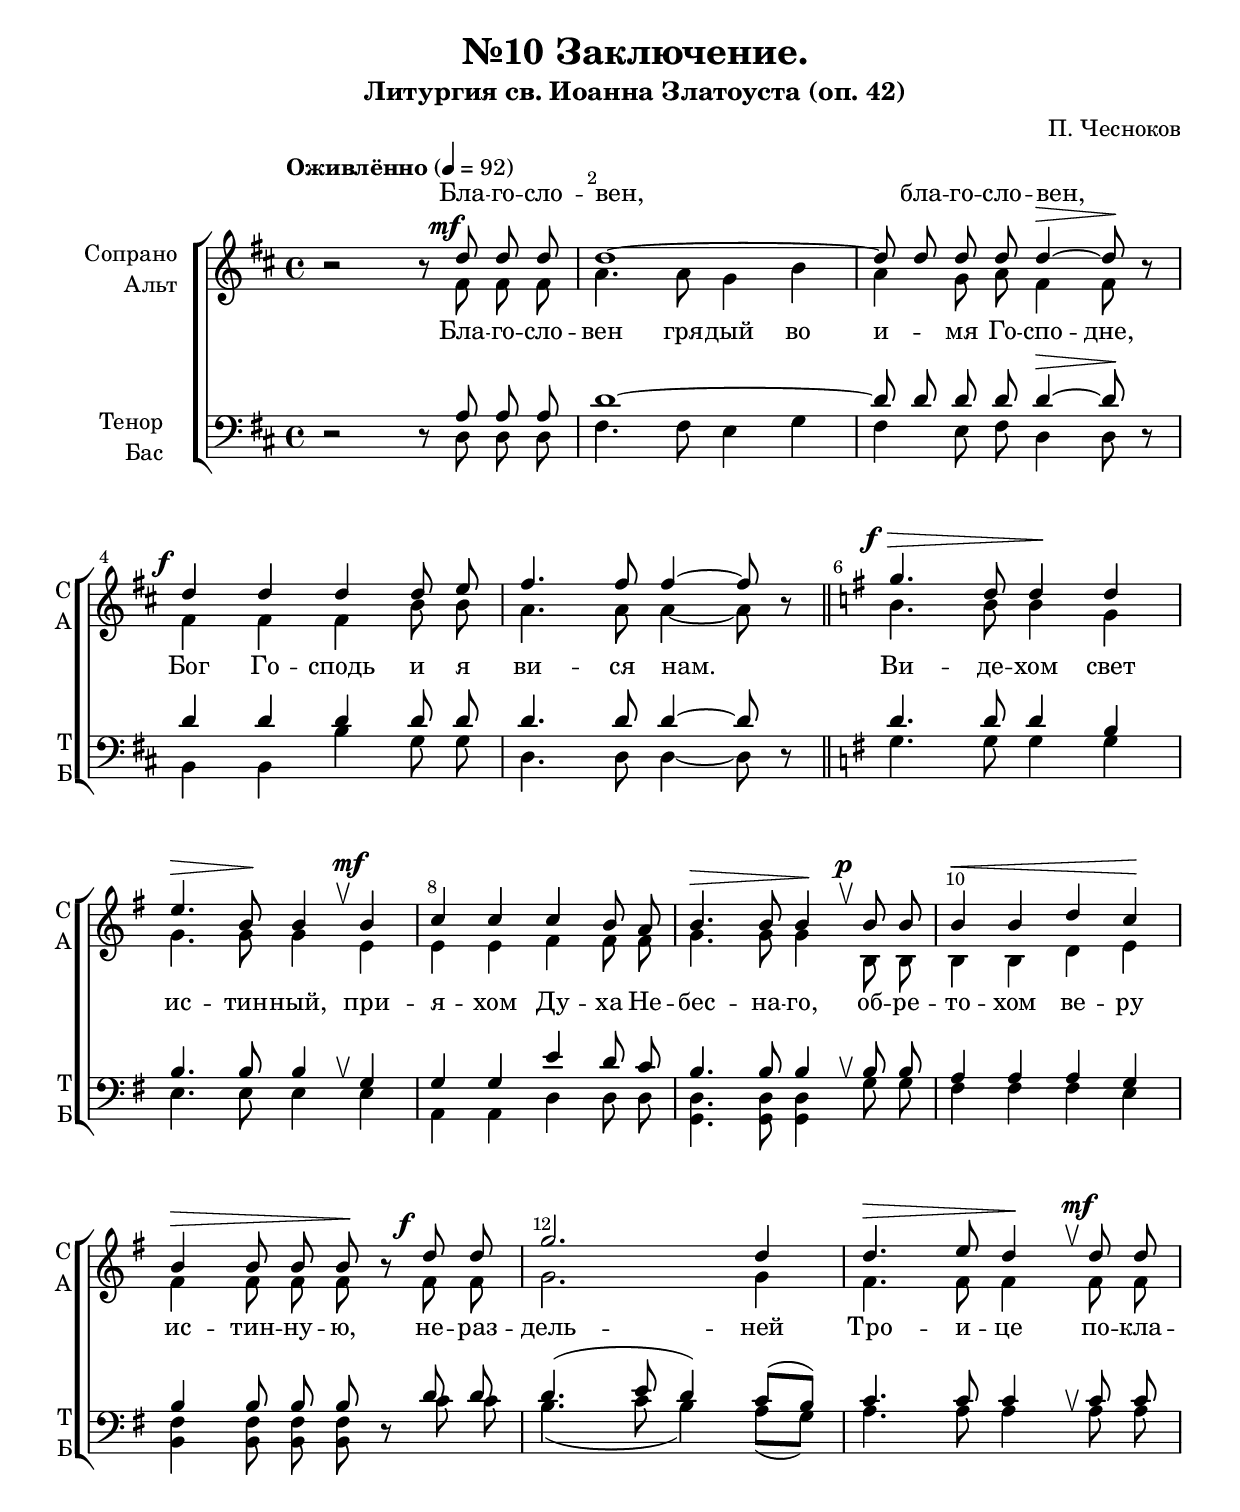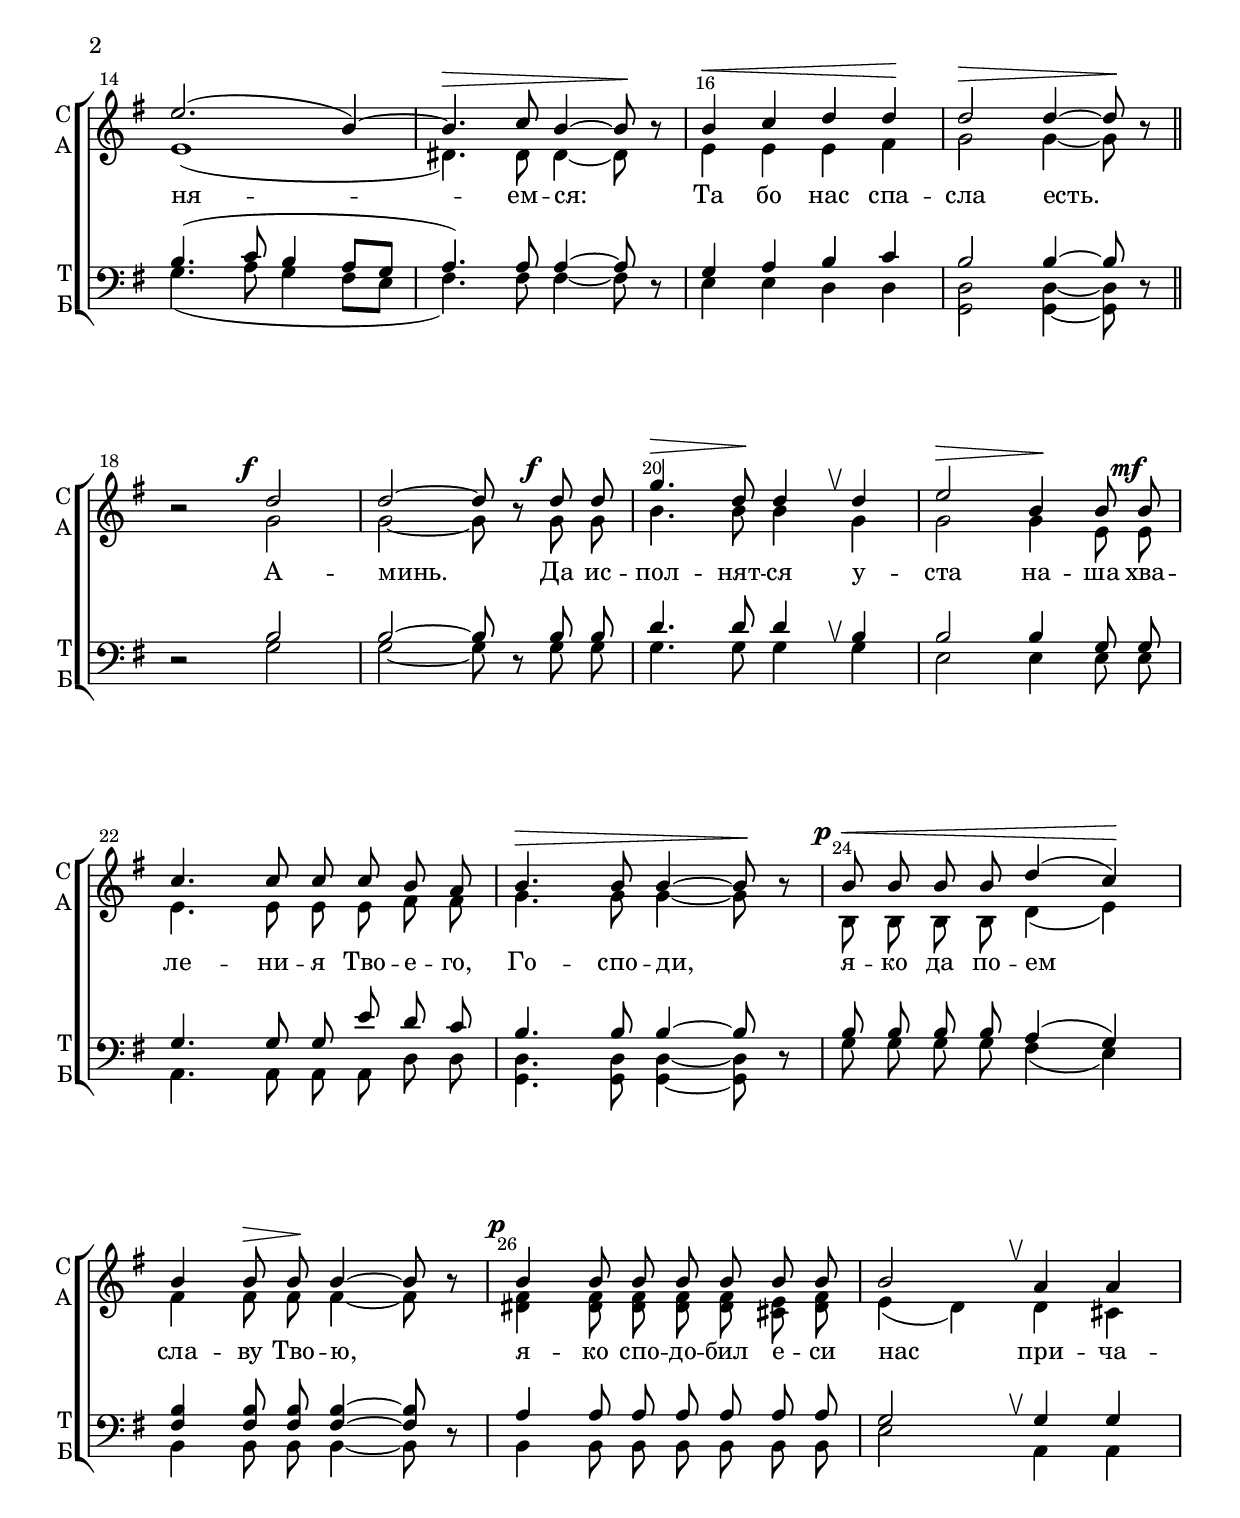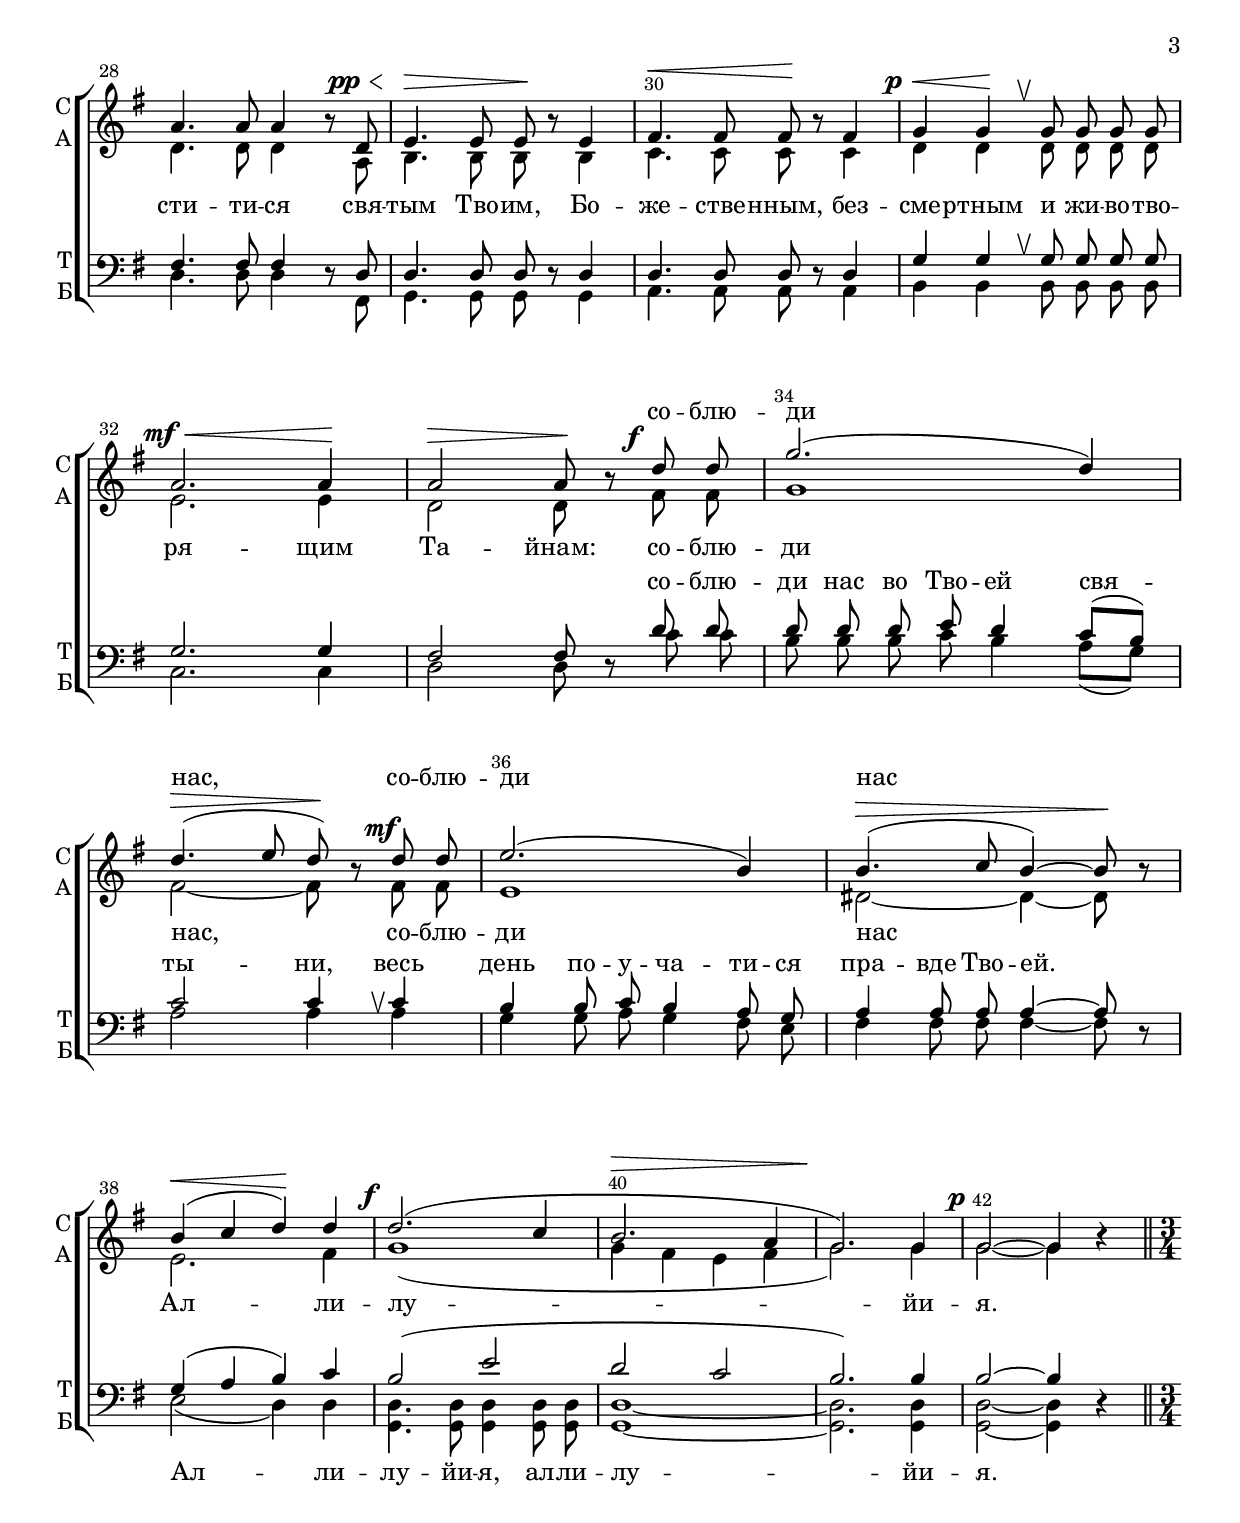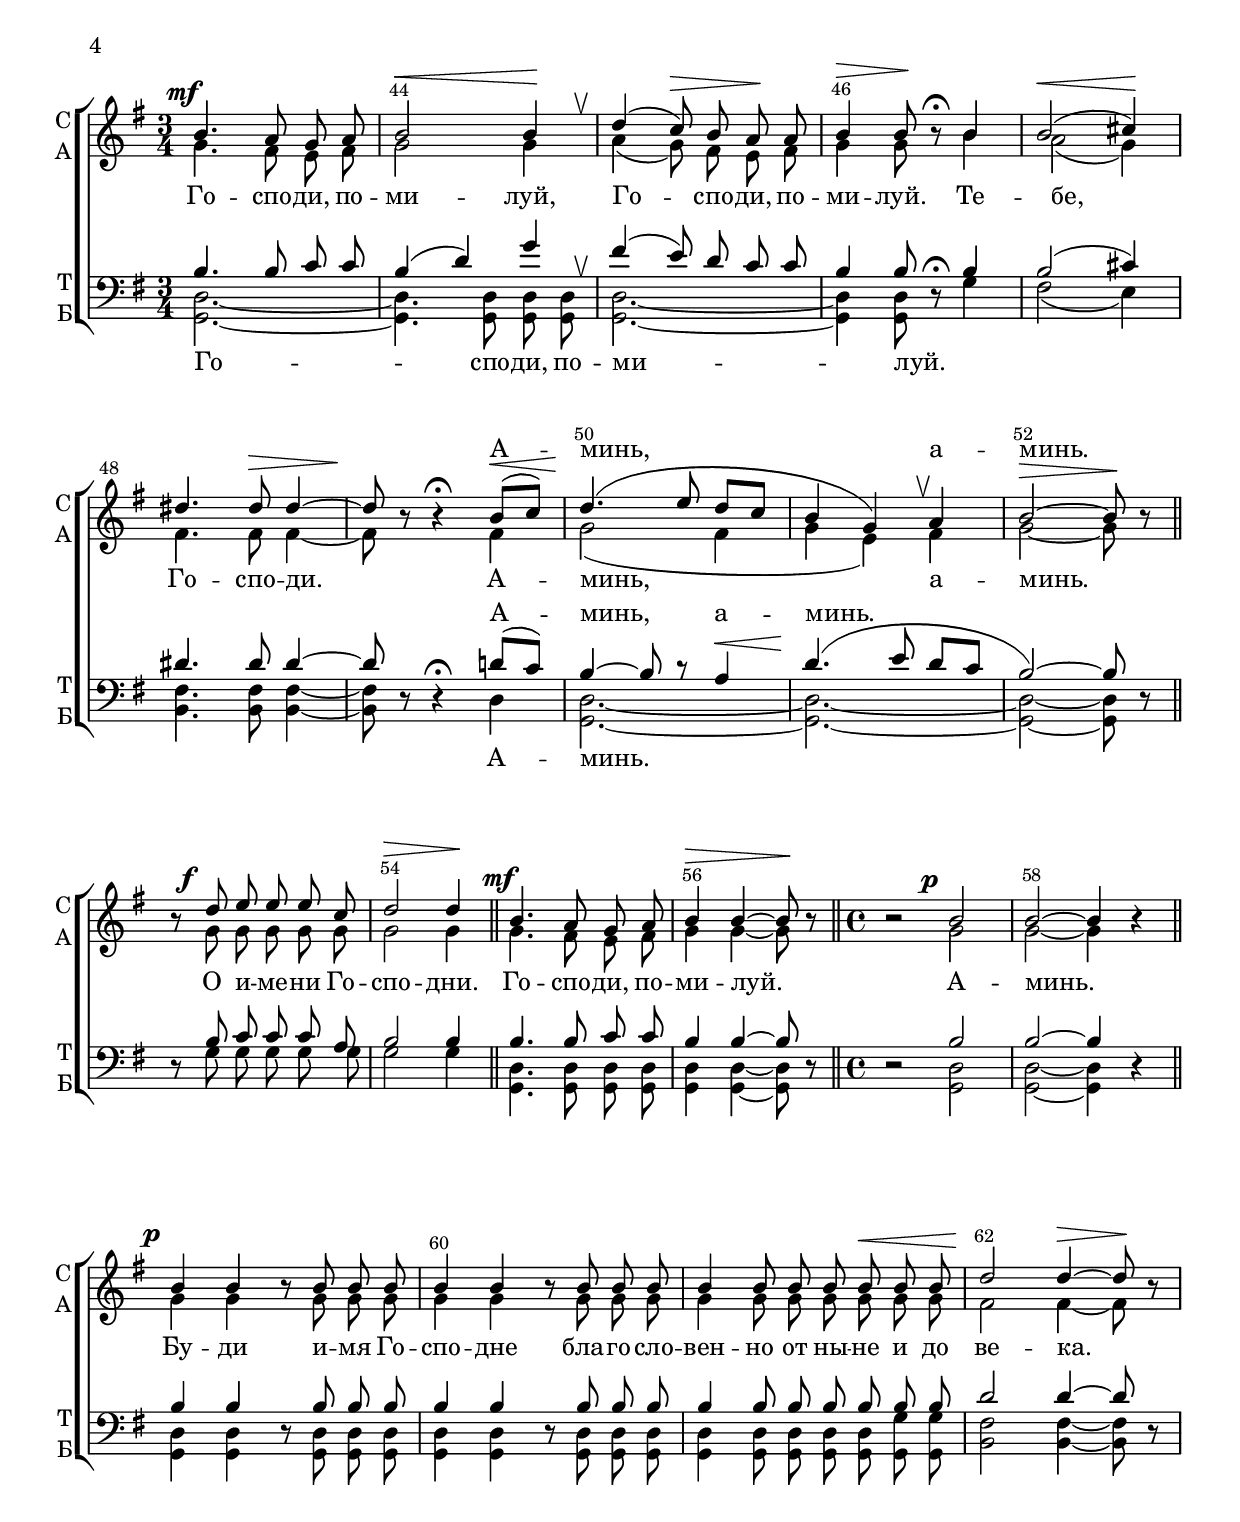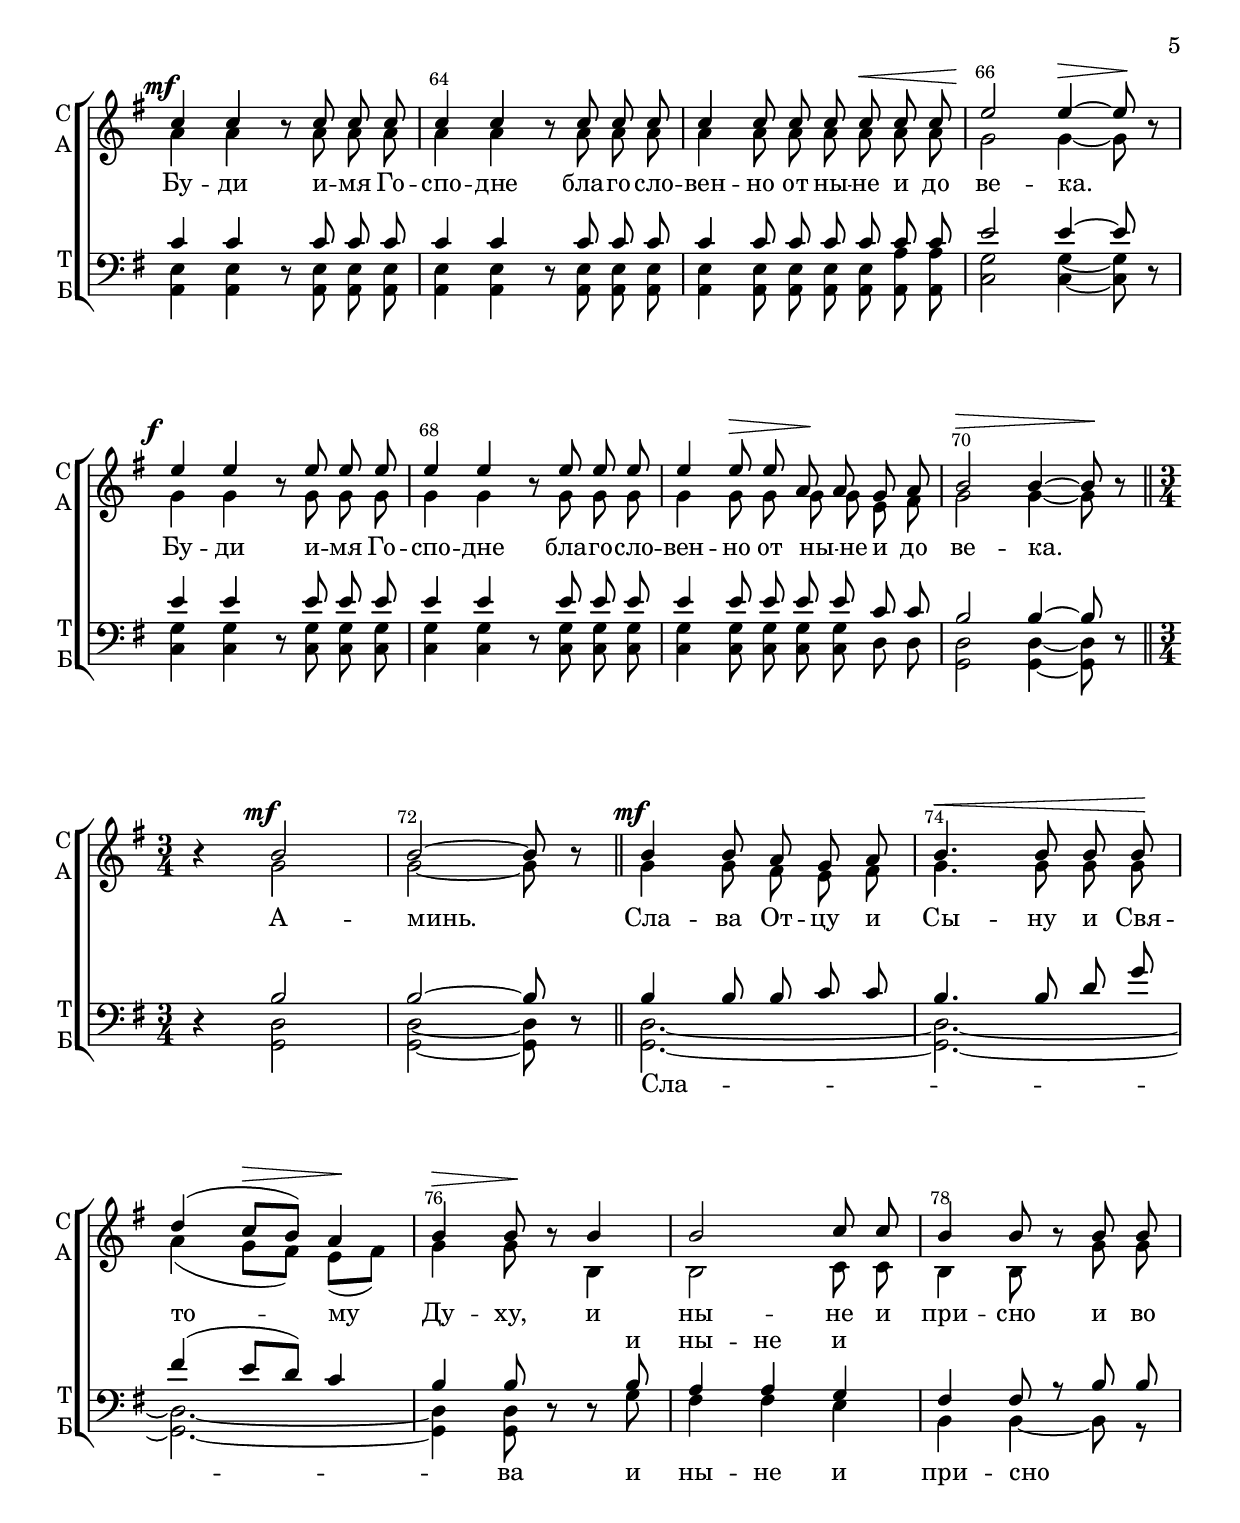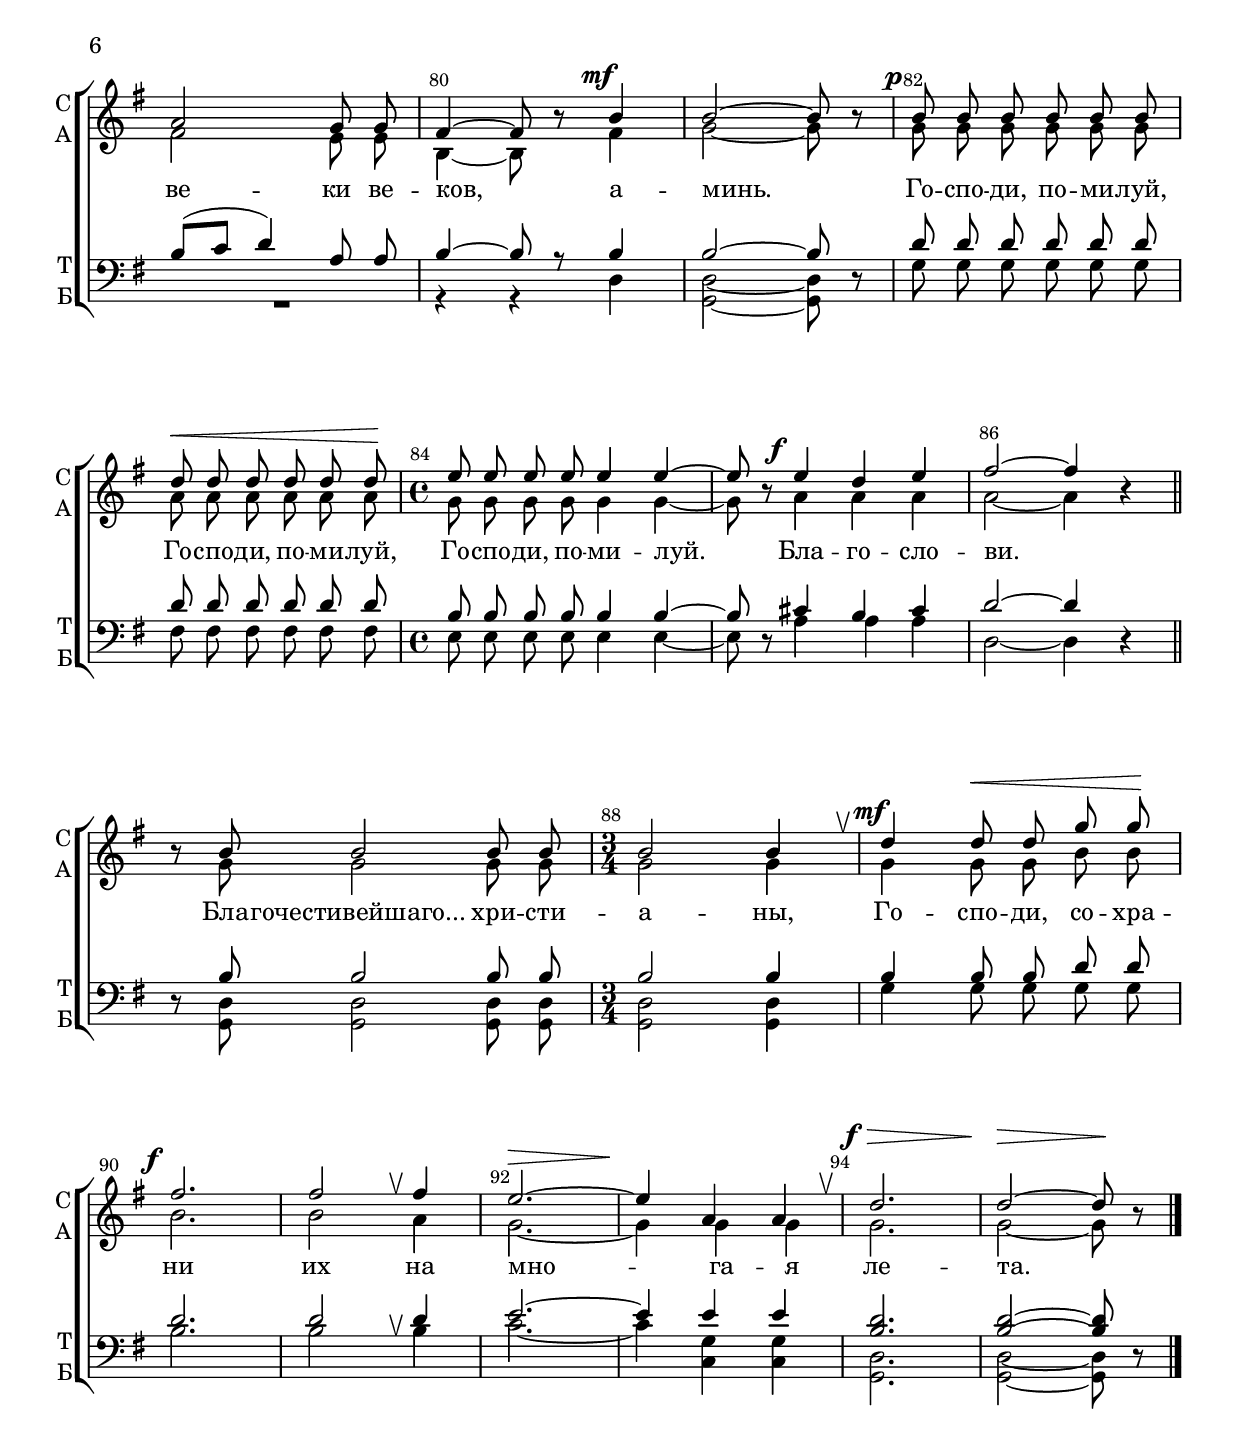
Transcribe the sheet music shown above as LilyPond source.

\version "2.24.0"

% закомментируйте строку ниже, чтобы получался pdf с навигацией
%#(ly:set-option 'point-and-click #f)
#(ly:set-option 'midi-extension "mid")
#(ly:set-option 'embed-source-code #t) % внедряем исходник как аттач к pdf
#(set-default-paper-size "a4")
%#(set-global-staff-size 18)

\header {
  subtitle = "Литургия св. Иоанна Златоуста (оп. 42)"
  title = "№10 Заключение."
  composer = "П. Чесноков"
  %opus = "оп. 42"
  % Удалить строку версии LilyPond 
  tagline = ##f
}


abr = { \break }
%abr = \tag #'BR { \break }
%abr = {}

pbr = { \pageBreak }
%pbr = {}

% alternative breathe
breathess = { \once \override BreathingSign.text = \markup { \musicglyph #"scripts.tickmark" } \breathe }
breathes = { \tag #'V1 \tag #'V3  { \once \override BreathingSign.text = \markup { \musicglyph #"scripts.upbow" } } \tag #'V2 \tag #'V4 { \once \override BreathingSign.text = \markup { \line { \translate #'(0 . -7) \musicglyph #"scripts.upbow"  } } } \breathe }

melon = { \set melismaBusyProperties = #'() }

meloff = { \unset melismaBusyProperties }
solo = ^\markup\italic"Соло"
tutti =  ^\markup\italic"tutti"

co = \cadenzaOn
cof = \cadenzaOff
cb = { \cadenzaOff \bar "||" }
cbr = { \bar "" }
cbar = { \cadenzaOff \bar "|" \cadenzaOn }
stemOff = { \hide Staff.Stem }
nat = { \once \hide Accidental }
%stemOn = { \unHideNotes Staff.Stem }



% alternative partial - for repeats
partiall = { \set Timing.measurePosition = #(ly:make-moment -1/4) }

% compress multi-measure rests
multirests = { \override MultiMeasureRest.expand-limit = #1 \set Score.skipBars = ##t }

% mark with numbers in squares
squaremarks = {  \set Score.rehearsalMarkFormatter = #format-mark-box-numbers }

% move dynamics a bit left (to be not up/under the note, but before)
placeDynamicsLeft = { \override DynamicText.X-offset = #-2.5 }

% make music onevoice in V1 and V3, and hide it in V2, V4
all = #(define-music-function (rest) (ly:music?)
        #{
          \tag #'(V1 V3) { \once \override Rest.voiced-position=0 $rest }
          \tag #'(V2 V4) { \once \hide $rest }
         #})

%make visible number of every 2-nd bar
secondbar = {
  \override Score.BarNumber.break-visibility = #end-of-line-invisible
  \override Score.BarNumber.X-offset = #1
  \override Score.BarNumber.self-alignment-X = #LEFT
  \set Score.barNumberVisibility = #(every-nth-bar-number-visible 2)
}

global = {
  \secondbar
  \multirests
  \placeDynamicsLeft
  
  \key d \major
  \time 4/4
  \autoBeamOff
}

zakluchenie_soprano = \relative c'' {
  \global
  \dynamicUp
  \tempo "Оживлённо" 4=92
  
  %page 39
  r2 r8 d8\mf 8 8 |
  1~ |
  8 8 8 8 4~\> 8\! r | \abr
  
  4\f 4 4 8 e |
  fis4. 8 4~8 r \section
  \key g\major g4.\f\> d8 d4\! 4 | \abr
  
  e4.\> b8\! b4 \breathes b\mf |
  c c c b8 a |
  b4.\> b8 b4\! \breathes b8\p b |
  b4\< b d c\! | \abr
  
  b4\> 8 8 8\! r d\f d |
  g2. d4 |
  d4.\> e8 d4\! \breathes d8\mf 8 | \abr
  
  e2.( b4~) |
  4.\> c8 b4~8\! r |
  b4\< c d d\! |
  d2\> d4~8\! r \section \abr
  
  %page 40
  r2 d2\f |
  2~8 r8 8\f 8 |
  g4.\> d8\! 4 \breathes 4 |
  e2\> b4\! b8 8\mf | \abr
  
  c4. 8 8 8 b a |
  b4.\> 8 4~8\! r |
  8\p\< 8 8 8 d4( c)\! | \abr
  
  b4 8\> 8\! 4~8 r |
  4\p 8 8 8 8 8 8 |
  2 \breathes a4 4 | \abr
  
  4. 8 4 r8 d,\pp\< |
  e4.\> 8 8\! r8 4 |
  fis4.\< 8 8\! r8 4 |
  g4\p\< 4\! \breathes 8 8 8 8 | \abr
  
  a2.\mf\< 4\! |
  2\> 8\! r d\f d |
  g2.( d4) | \abr
  
  %page 41
  d4.\>(e8 d)\! r d\mf d |
  e2.( b4) |
  b4.(\> c8 b4)~ 8\! r | \abr
  
  b4(\< c d)\! d |
  d2.\f( c4 |
  b2.\> a4 |
  g2.)\! g4 |
  g2\p~4 r | \section \abr
  
  \time 3/4 b4.\mf a8 g a |
  b2\< 4\! \breathes |
  d4( c8\>) b a\! a |
  b4\> 8\! r\fermata b4 |
  b2( \< cis4)\! | \abr
  
  dis4. 8\> 4~ |
  8\! r r4\fermata b8[(\< c]) |
  d4.(\! e8 d[ c] |
  b4 g) \breathes a |
  b2~\> 8\! r \section \abr
  
  %page 42
  r8 d\f e e e c |
  d2\> 4\! \section |
  b4.\mf a8 g a |
  b4\> 4~8\! r \section |
  \time 4/4 r2 b2\p |
  2~4 r \section | \abr
  
  b4\p 4 r8 8 8 8 |
  4 4 r8 8 8 8 |
  4 8 8 8 8\< 8 8 |
  d2\! 4~\> 8\! r | \abr
  
  c4\mf 4 r8 8 8 8 |
  4 4 r8 8 8 8 |
  4 8 8 8 8\< 8 8 |
  e2\! 4~\> 8\! r | \abr
  
  e4\f 4 r8 8 8 8 |
  4 4 r8 8 8 8 |
  4 8\> 8 a,8\! 8 g a |
  b2\> 4~ 8\! r | \section \abr
  
  \time 3/4 r4 b2\mf |
  2~8 r \section |
  4\mf 8 a g a |
  b4.\< 8 8 8\! | \abr
  
  %page 43
  d4( c8[\> b]) a4\! |
  b4\> 8\! r8 4 |
  2 c8 8 |
  b4 8 r8 8 8 | \abr
  
  a2 g8 8 |
  fis4~8 r b4\mf |
  2~8 r8 |
  8\p 8 8 8 8 8 | \abr
  
  d8\< 8 8 8 8 8\! |
  \time 4/4 e8 8 8 8 4 4~ |
  8 r e4\f d e |
  fis2~4 r \section \abr 
  
  r8 b, b2 8 8 |
  \time 3/4 b2 4 \breathes |
  d4\mf 8\< 8 g g \! | \abr
  
  fis2.\f |
  fis2\breathes 4 |
  e2.~\> |
  4\! a, a |
  \breathes d2.\f\> |
  d2\>~8\! r
  \fine
}


zakluchenie_alt = \relative c' {
  \global
  \dynamicUp
  
  %page 39
  r2 r8 fis fis fis |
  a4. 8 g4 b |
  a4 g8 a fis4 8 r |
  
  fis4 4 4 b8 8 |
  a4. 8 4~8 r |
  b4. 8 4 g4 |
  
  4. 8 4 e4 |
  4 4 fis4 8 8 |
  g4. 8 4 b,8 8 |
  4 4 d e |
  
  fis4 8 8 8 r8 8 8 |
  g2. 4 |
  fis4. 8 4 8 8 |
  
  e1( |
  dis4.) 8 4~8 r |
  e4 4 4 fis |
  g2 4~8 r
  
  %page 40
  r2 2 |
  2~8 r8 8 8 |
  b4. 8 4 g4 |
  2 4 e8 8 |
  
  4. 8 8 8 fis8 8 |
  g4. 8 4~8 r8 |
  b,8 8 8 8 d4( e) |
  
  fis4 8 8 4~8 r8 |
  <fis dis>4 8 8 8 8 <e cis> <fis dis> |
  e4( d) d cis |
  
  d4. 8 4 r8 a |
  b4. 8 8 r8 4 |
  c4. 8 8 r8 4 |
  d4 4 8 8 8 8 |
  
  e2. 4 |
  d2 8 r fis fis |
  g1 |
  
  %page 41
  fis2~8 r8 8 8 |
  e1 |
  dis2~4~8 r |
  
  e2. fis4 |
  g1( |
  4 fis e fis |
  g2.) 4 |
  2~4 r |
  
  g4. fis8 e fis |
  g2 4 |
  a4( g8) fis e fis |
  g4 8 r b4 |
  a2( g4) |
  
  fis4. 8 4~ |
  8 r r4 4 |
  g2( fis4 |
  g e) fis |
  g2~8 r |
  
  %page 42
  r8 g8 8 8 8 8 |
  2 4 |
  4. fis8 e fis |
  g4 4~8 r |
  r2 2 |
  2~4 r |
  
  g4 4 r8 8 8 8 |
  4 4 r8 8 8 8 |
  4 8 8 8 8 8 8 |
  fis2 4~8 r |
  
  a4 4 r8 8 8 8 |
  4 4 r8 8 8 8 |
  4 8 8 8 8 8 8 |
  g2 4~8 r |
  
  g4 4 r8 8 8 8 |
  4 4 r8 8 8 8 |
  4 8 8 8 8 e fis |
  g2 4~8 r |
  
  r4 g2 |
  2~8 r |
  g4 8 fis e fis |
  g4. 8 8 8 |
  
  %page 43
  a4( g8[ fis]) e[( fis]) |
  g4 8 r b,4 |
  2 c8 8 |
  b4 8 r g'8 8 |
  
  fis2 e8 8 |
  b4~8 r fis'4 |
  g2~8 r |
  8 8 8 8 8 8 |
  
  a8 8 8 8 8 8 |
  g8 8 8 8 4 4~ |
  8 r a4 a a |
  2~4 r |
  
  r8 g8 2 8 8 |
  2 4 |
  4 8 8 b8 8 |
  
  b2. |
  2 a4 |
  g2.~ |
  4 4 4 |
  2. |
  2~8 r
}


zakluchenie_tenor = \relative c' {
  \global
  \dynamicUp
  r2 r8 a8 8 8 |
  d1~ |
  8 8 8 8 4~\> 8\! r |
  
  d4 4 4 8 8 |
  4. 8 4~8 r |
  \key g\major \section d4. 8 4 b |
  
  b4. 8 4 \breathes g4 |
  4 4 e' d8 c |
  b4. 8 4 \breathes 8 8
  a4 4 4 g |
  
  b4 8 8 8 r d8 8 |
  d4.( e8 d4) c8[( b]) |
  c4. 8 4 \breathes 8 8 |
  
  b4.( c8 b4 a8[ g] |
  a4.) 8 4~8 r |
  g4 a b c |
  b2 4~8 r \section |
  
  %page 40
  r2 b2 |
  2~8 r8 8 8 |
  d4. 8 4 \breathes b |
  b2 4 g8 8 |
  
  4. 8 8 e' d c |
  b4. 8 4~8 r8 |
  8 8 8 8 a4( g) |
  
  <b fis>4 8 8 4~8 r |
  a4 8 8 8 8 8 8 |
  g2 \breathes 4 4 |
  
  fis4. 8 4 r8 d |
  d4. 8 8 r8 4 |
  4. 8 8 r8 4 |
  g g \breathes 8 8 8 8 |
  2. 4 |
  fis2 8 r d' d |
  d8 8 8 e d4 c8[( b]) |
  
  %page 41
  c2 4 \breathes 4 |
  b4 8 c b4 a8 g |
  a4 8 8 4~8 r |
  
  g4( a b) c |
  b2( e |
  d c |
  b2.) 4 |
  2~4 r | \section 
  
  b4. 8 c c |
  b4( d) g4 \breathes |
  fis( e8) d c c |
  b4 8 r8\fermata 4 |
  2( cis4) |
  
  dis4. 8 4~|
  8 r8 r4\fermata d8[( c]) |
  b4~8 r a4\< |
  d4.\!( e8 d[ c] |
  b2)~8 r \section
  
  %page 42
  r8 b c c c a |
  b2 4 \section |
  b4. 8 c c |
  b4 4~8 r \section |
  r2 b2 |
  2~4 r \section |
  
  b4 4 r8 8 8 8 |
  4 4 r8 8 8 8 |
  4 8 8 8 8 8 8 |
  d2 4~8 r |

  c4 4 r8 8 8 8 |
  4 4 r8 8 8 8 |
  4 8 8 8 8 8 8 |
  e2 4~8 r |
  
  e4 4 r8 8 8 8 |
  4 4 r8 8 8 8 |
  4 8 8 8 8 c8 8 |
  b2 4~8 r \section |
  
  r4 b2 |
  2~8 r \section |
  b4 8 8 c c |
  b4. 8 d g |
  
  %page 43
  fis4( e8[ d]) c4 |
  b4 8 r r8 8 |
  a4 4 g |
  fis4 8 r b b |
  
  b[( c] d4) a8 8 |
  b4~8 r8 4 |
  2~8 r8 |
  d8 8 8 8 8 8 |
  
  8 8 8 8 8 8 |
  b8 8 8 8 4 4~ |
  8 r8 cis4 b cis |
  d2~4 r \section 
  
  r8 b b2 8 8 |
  2 4 |
  4 8 8 d8 8 |
  
  d2. |
  2 \breathes 4 |
  e2.~ |
  4 4 4 |
  <d b>2. |
  2~8 r \fine
}


zakluchenie_bass = \relative c {
  \global
  \dynamicNeutral
  %page 39
  r2 r8 d8 8 8 |
  fis4. 8 e4 g |
  fis4 e8 fis d4 8 r |
  
  b4 b b' g8 8 |
  d4. 8 4~8 r |
  g4. 8 4 4 |
  
  e4. 8 4 4 |
  a,4 a d4 8 8 |
  <d g,>4. 8 4 g8 8 |
  fis4 4 4 e |
  
  <fis b,>4 8 8 8 r c' c |
  b4.( c8 b4) a8[( g]) |
  a4. 8 4 8 8 |
  
  g4.( a8 g4 fis8[ e] |
  fis4.) 8 4~8 r |
  e4 4 d4 4 |
  <d g,>2 4~8 r |
  
  %page 40
  r2 g2 |
  2~8 r8 8 8 |
  4. 8 4 4 |
  e2 4 8 8 |
  
  a,4. 8 8 8 d8 8 |
  <d g,>4. 8 4~8 r |
  g8 8 8 8 fis4( e) |
  
  b4 8 8 4~8 r8 |
  4 8 8 8 8 8 8 |
  e2 a,4 4 |
  
  d4. 8 4 r8 fis, |
  g4. 8 8 r8 4 |
  a4. 8 8 r8 4 |
  b4 4 8 8 8 8 |
  
  c2. 4 |
  d2 8 r c'8 8 |
  b b b c b4 a8[( g]) |
  
  %page 41
  a2 4 4 |
  g g8 a g4 fis8 e |
  fis4 8 8 4~8 r |
  
  e2( d4) 4 |
  <d g,>4. 8 4 8 8 |
  1~ |
  2. 4 |
  2~4 r4 |
  
  2.~ |
  4. 8 8 8 |
  2.~ |
  4 8 r g4 |
  fis2( e4) |
  
  <fis b,>4. 8 4~ |
  8 r r4 d |
  <d g,>2.~ |
  2.~ |
  2~8 r |
  
  %page 42
  r8 g8 8 8 8 8 |
  2 4 |
  <d g,>4. 8 8 8 |
  4 4~8 r |
  r2 2 |
  2~4 r |
  
  4 4 r8 8 8 8 |
  4 4 r8 8 8 8 |
  4 8 8 8 8 <g g,>8 8 |
  <fis b,>2 4~8 r |
  
  <e a,>4 4 r8 8 8 8 |
  4 4 r8 8 8 8 |
  4 8 8 8 8 <a a,>8 8 |
  <g c,>2 4~8 r8 |
  
  4 4 r8 8 8 8 |
  4 4 r8 8 8 8 |
  4 8 8 8 8 d8 8 |
  <d g,>2 4~8 r |
  
  r4 2 |
  2~8 r8 |
  2.~ |
  2.~ |
  
  %page 43
  2.~ |
  4 8 r r g8 |
  fis4 4 e |
  b4 4~8 r|
  
  R2. |
  r4 r d |
  <d g,>2~8 r8 |
  g8 8 8 8 8 8 |
  
  fis8 8 8 8 8 8 |
  e8 8 8 8 4 4~|
  8 r8 a4 4 4 |
  d,2~4 r |
  
  r8 <d g,>8 2 8 8 |
  2 4 |
  g4 8 8 8 8 |
  
  b2. |
  2 4 |
  c2.~ |
  4 <g c,>4 4 |
  <d g,>2. |
  2~8 r
  
  
  
}

zakluchenie_lyric_soprano = \lyricmode {
  Бла -- го -- сло -- вен, бла -- го -- сло -- вен,
  _ _ _ _ _ _ _ _ _ _ _ _
  _ _ _ _ _ _ _ _ _ _ _ _ _ _ _ _ _ _
  _ _ _ _ _ _ _ _ _ _ _ _ _
  _ _ _ _ _ _ _ _ _
  
  _ _ _ _ _ _ _ _ _ _ _ _
  _ _ _ _ _ _ _ _ _ _ _ _ _ _
  _ _ _ _ _ _ _ _ _ _ _ _ _ _
  _ _ _ _ _ _ _ _ _ _ _ _ _ _
  _ _ _ _ _ _ _ _ со -- блю -- ди
  
  нас, со -- блю -- ди нас
  _ _ _ _ _
  _ _ _ _ _ _ _ _ _ _ _ _ _ _
  _ _ _ А -- минь, а -- минь.
}
zakluchenie_lyric_alto = \lyricmode {
  Бла -- го -- сло -- вен гря -- дый во и -- мя Го -- спо -- дне,
  Бог Го -- сподь и я ви -- ся нам. Ви -- де -- хом свет
  ис -- тин -- ный, при -- я -- хом Ду -- ха Не -- бес -- на -- го, об -- ре -- то -- хом ве -- ру
  ис -- тин -- ну -- ю, не -- раз -- дель -- ней Тро -- и -- це по -- кла --
  ня -- ем -- ся: Та бо нас спа -- сла есть.
  
  А -- минь. Да ис -- пол -- нят -- ся у -- ста на -- ша хва -- 
  ле -- ни -- я Тво -- е -- го, Го -- спо -- ди, я -- ко да по -- ем
  сла -- ву Тво -- ю, я -- ко спо -- до -- бил е -- си нас при -- ча --
  сти -- ти -- ся свя -- тым Тво -- им, Бо -- же -- стве -- нным, без -- сме -- ртным
  и жи -- во -- тво -- ря -- щим Та -- йнам:  со -- блю -- ди
  нас, со -- блю -- ди нас Ал -- ли -- лу -- йи -- я.
  Го -- спо -- ди, по -- ми -- луй, Го -- спо -- ди, по -- ми -- луй. Те -- бе,
  Го -- спо -- ди. А -- минь, а -- минь.
  
  О и -- ме -- ни Го -- спо -- дни. Го -- спо -- ди, по -- ми -- луй. А -- минь.
  Бу -- ди и -- мя Го -- спо -- дне бла -- го -- сло -- вен -- но от ны -- не и до ве -- ка.
  Бу -- ди и -- мя Го -- спо -- дне бла -- го -- сло -- вен -- но от ны -- не и до ве -- ка.
  Бу -- ди и -- мя Го -- спо -- дне бла -- го -- сло -- вен -- но от ны -- не и до ве -- ка.
  А -- минь. Сла -- ва От -- цу и Сы -- ну и Свя --
  
  то -- му Ду -- ху, и ны -- не и при -- сно и во
  ве -- ки ве -- ков, а -- минь. Го -- спо -- ди, по -- ми -- луй,
  Го -- спо -- ди, по -- ми -- луй, Го -- спо -- ди, по -- ми -- луй. Бла -- го -- сло -- ви.
  Бла -- гочестивейшаго... хри -- сти -- а -- ны, Го -- спо -- ди, со -- хра --
  ни их на мно -- га -- я ле -- та.
}
zakluchenie_lyric_tenor = \lyricmode { 
  _ _ _ _ _ _ _ _
  _ _ _ _ _ _ _ _ _ _ _ _
  _ _ _ _ _ _ _ _ _ _ _ _ _ _ _ _ _ _
  _ _ _ _ _ _ _ _ _ _ _ _ _
  _ _ _ _ _ _ _ _ _
  
  _ _ _ _ _ _ _ _ _ _ _ _
  _ _ _ _ _ _ _ _ _ _ _ _ _ _
  _ _ _ _ _ _ _ _ _ _ _ _ _ _
  _ _ _ _ _ _ _ _ _ _ _ _ _ _
  _ _ _ _ _ _ _ _ со -- блю -- ди нас во Тво -- ей свя --
  
  ты -- ни, весь день по -- у -- ча -- ти -- ся пра -- вде Тво -- ей.
  _ _ _ _ _
  _ _ _ _ _ _ _ _ _ _ _ _ _ _
  _ _ _ А -- минь, а -- минь.
  
  _ _ _ _ _ _ _ _ _ _ _ _ _ _ _ %О и -- ме -- ни Го -- спо -- дни. Го -- спо -- ди, по -- ми -- луй. А -- минь.
  _ _ _ _ _ _ _ _ _ _ _ _ _ _ _ _ _ _ _ %Бу -- ди и -- мя Го -- спо -- дне бла -- го -- сло -- вен -- но от ны -- не и до ве -- ка.
  _ _ _ _ _ _ _ _ _ _ _ _ _ _ _ _ _ _ _ % Бу -- ди и -- мя Го -- спо -- дне бла -- го -- сло -- вен -- но от ны -- не и до ве -- ка.
  _ _ _ _ _ _ _ _ _ _ _ _ _ _ _ _ _ _ _ %Бу -- ди и -- мя Го -- спо -- дне бла -- го -- сло -- вен -- но от ны -- не и до ве -- ка.
  _ _ _ _ _ _ _ _ _ _ _ % А -- минь. Сла -- ва От -- цу и Сы -- ну и Свя --
  
  _ _ _ _ и ны -- не и 
}
zakluchenie_lyric_bass = \lyricmode {
  _ _ _ _ _ _ _ _ _ _ _ _
  _ _ _ _ _ _ _ _ _ _ _ _
  _ _ _ _ _ _ _ _ _ _ _ _ _ _ _ _ _ _
  _ _ _ _ _ _ _ _ _ _ _ _ _
  _ _ _ _ _ _ _ _ _
  
  _ _ _ _ _ _ _ _ _ _ _ _
  _ _ _ _ _ _ _ _ _ _ _ _ _ _
  _ _ _ _ _ _ _ _ _ _ _ _ _ _
  _ _ _ _ _ _ _ _ _ _ _ _ _ _
  _ _ _ _ _ _ _ _ _ _ _ _ _ _ _ _
  
  _ _ _ _ _ _ _ _ _ _ _ _ _
  Ал -- ли -- лу -- йи -- я, ал -- ли -- лу -- йи -- я.
  Го -- спо -- ди, по -- ми -- луй. _ _
  _ _ _ А -- минь.
  
    _ _ _ _ _ _ _ _ _ _ _ _ _ _ _ %О и -- ме -- ни Го -- спо -- дни. Го -- спо -- ди, по -- ми -- луй. А -- минь.
  _ _ _ _ _ _ _ _ _ _ _ _ _ _ _ _ _ _ _ %Бу -- ди и -- мя Го -- спо -- дне бла -- го -- сло -- вен -- но от ны -- не и до ве -- ка.
  _ _ _ _ _ _ _ _ _ _ _ _ _ _ _ _ _ _ _ % Бу -- ди и -- мя Го -- спо -- дне бла -- го -- сло -- вен -- но от ны -- не и до ве -- ка.
  _ _ _ _ _ _ _ _ _ _ _ _ _ _ _ _ _ _ _ %Бу -- ди и -- мя Го -- спо -- дне бла -- го -- сло -- вен -- но от ны -- не и до ве -- ка.
  _ _ Сла --
  
  ва и ны -- не и при -- сно
}

  \paper {
    top-margin = 15
    left-margin = 15
    right-margin = 10
    bottom-margin = 35
    indent = 20
    ragged-bottom = ##f
    %  system-separator-markup = \slashSeparator
    
  }


\bookpart {

  \score {
    %  \transpose c bes {
    %  \removeWithTag #'BR
    \new ChoirStaff <<
      
      \new Lyrics = "sopranos"
      \new Staff = "upstaff" \with {
        instrumentName = \markup { \right-column { "Сопрано" "Альт"  } }
        shortInstrumentName = \markup { \right-column { "С" "А"  } }
        midiInstrument = "voice oohs"
        %        \RemoveEmptyStaves
      } <<
        \new Voice = "soprano" { \voiceOne  \keepWithTag #'V1 \zakluchenie_soprano }
        \new Voice  = "alto" { \voiceTwo  \keepWithTag #'V2 \zakluchenie_alt }
      >> 
      
      \new Lyrics \with {alignAboveContext = "upstaff"} \lyricsto "soprano" \zakluchenie_lyric_soprano
      %\new Lyrics \lyricsto "soprano" { \lyricssop }
      \new Lyrics \lyricsto "alto" { \zakluchenie_lyric_alto }
      % alternative lyrics above up staff
      
      \new Staff = "downstaff" \with {
        instrumentName = \markup { \right-column { "Тенор" "Бас" } }
        shortInstrumentName = \markup { \right-column { "Т" "Б" } }
        midiInstrument = "voice oohs"
      } <<
        \new Voice = "tenor" { \voiceOne \clef bass  \keepWithTag #'V3 \zakluchenie_tenor }
        \new Voice = "bass" { \voiceTwo  \keepWithTag #'V4 \zakluchenie_bass }
      >>
      
          \new Lyrics \with {alignAboveContext = "downstaff"} \lyricsto "tenor" \zakluchenie_lyric_tenor
 %     \new Lyrics  \lyricsto "tenor" \lyricstenor
      \new Lyrics \lyricsto "bass" \zakluchenie_lyric_bass
    >>
    %  }  % transposeµ
    \layout {
      %    #(layout-set-staff-size 20)
      \context {
        \Score
      }
      \context {
        \Staff
        %        \RemoveEmptyStaves
        %        \RemoveAllEmptyStaves
        \consists Merge_rests_engraver
      }
      %Metronome_mark_engraver
    }
    \midi {
    }
  }
}

   